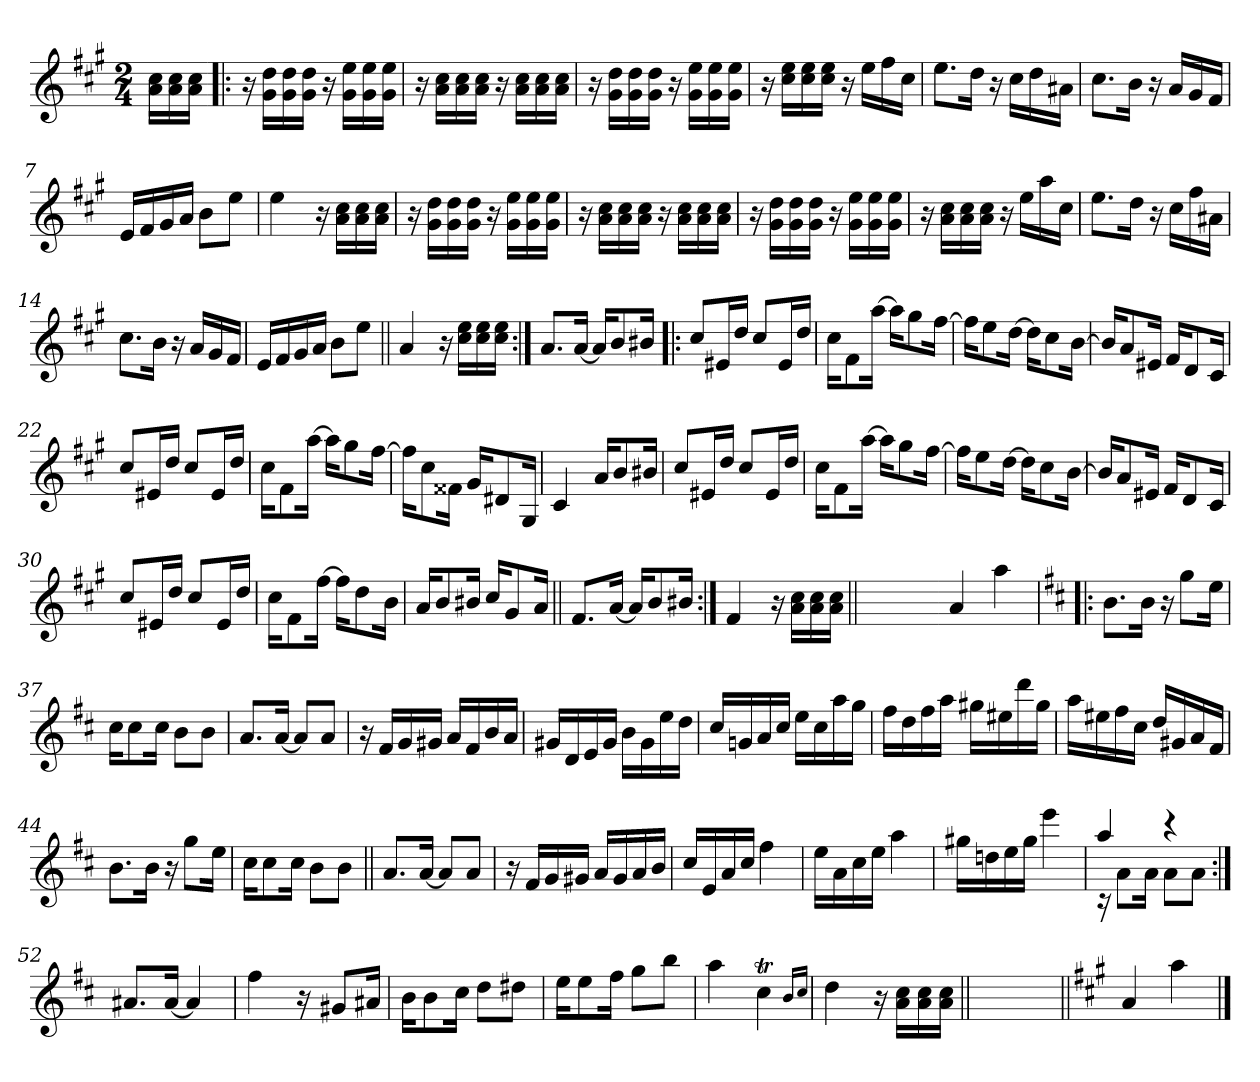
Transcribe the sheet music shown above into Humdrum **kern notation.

**kern
*part1
*staff1
*clefG2
*ITrd4c7
*k[f#c#]
*D:
*M2/4
=
16d\ 16f#\LL
16d\ 16f#\
16d\ 16f#\JJ
=1!|:
16r
16c#\ 16g\LL
16c#\ 16g\
16c#\ 16g\JJ
16r
16c#\ 16a\LL
16c#\ 16a\
16c#\ 16a\JJ
=2
16r
16d\ 16f#\LL
16d\ 16f#\
16d\ 16f#\JJ
16r
16d\ 16f#\LL
16d\ 16f#\
16d\ 16f#\JJ
=3
16r
16c#\ 16g\LL
16c#\ 16g\
16c#\ 16g\JJ
16r
16c#\ 16a\LL
16c#\ 16a\
16c#\ 16a\JJ
=4
16r
16f#\ 16a\LL
16f#\ 16a\
16f#\ 16a\JJ
16r
16a\LL
16b\
16f#\JJ
!!LO:LB:g=z
=5
8.a\L
16g\Jk
16r
16f#\LL
16g\
16d#X\JJ
=6
8.f#\L
16e\Jk
16r
16d/LL
16c#/
16B/JJ
=7
16A/LL
16B/
16c#/
16d/JJ
8e\L
8a\J
=8
4a\
16r
16d\ 16f#\LL
16d\ 16f#\
16d\ 16f#\JJ
=9
16r
16c#\ 16g\LL
16c#\ 16g\
16c#\ 16g\JJ
16r
16c#\ 16a\LL
16c#\ 16a\
16c#\ 16a\JJ
!!LO:LB:g=z
=10
16r
16d\ 16f#\LL
16d\ 16f#\
16d\ 16f#\JJ
16r
16d\ 16f#\LL
16d\ 16f#\
16d\ 16f#\JJ
=11
16r
16c#\ 16g\LL
16c#\ 16g\
16c#\ 16g\JJ
16r
16c#\ 16a\LL
16c#\ 16a\
16c#\ 16a\JJ
=12
16r
16d\ 16f#\LL
16d\ 16f#\
16d\ 16f#\JJ
16r
16a\LL
16dd\
16f#\JJ
=13
8.a\L
16g\Jk
16r
16f#\LL
16b\
16d#X\JJ
=14
8.f#\L
16e\Jk
16r
16d/LL
16c#/
16B/JJ
!!LO:LB:g=z
=15
16A/LL
16B/
16c#/
16d/JJ
8e\L
8a\J
=16||
4d/
16r
16f#\ 16a\LL
16f#\ 16a\
16f#\ 16a\JJ
=17:|!
8.d/L
[16d/Jk
16d/KL]
8e/
16e#X/Jk
=18!|:
8f#/L
16A#X/L
16g/JJ
8f#/L
16A#/L
16g/JJ
=19
16f#\KL
8B\
[16dd\Jk
16dd\KL]
8cc#\
[16b\Jk
!!LO:LB:g=z
=20
16b\KL]
8a\
[16g\Jk
16g\KL]
8f#\
[16e\Jk
=21
16e/KL]
8d/
16A#X/Jk
16B/KL
8G/
16F#/Jk
=22
8f#/L
16A#X/L
16g/JJ
8f#/L
16A#/L
16g/JJ
=23
16f#\KL
8B\
[16dd\Jk
16dd\KL]
8cc#\
[16b\Jk
=24
16b\KL]
8f#\
16B#X\Jk
16c#/KL
8G#X/
16C#/Jk
=25
4F#/
16d/KL
8e/
16e#X/Jk
!!LO:LB:g=z
=26
8f#/L
16A#X/L
16g/JJ
8f#/L
16A#/L
16g/JJ
=27
16f#\KL
8B\
[16dd\Jk
16dd\KL]
8cc#\
[16b\Jk
=28
16b\KL]
8a\
[16g\Jk
16g\KL]
8f#\
[16e\Jk
=29
16e/KL]
8d/
16A#X/Jk
16B/KL
8G/
16F#/Jk
=30
8f#/L
16A#X/L
16g/JJ
8f#/L
16A#/L
16g/JJ
!!LO:LB:g=z
=31
16f#\KL
8B\
[16b\Jk
16b\KL]
8g\
16e\Jk
=32
16d/KL
8e/
16e#X/Jk
16f#/KL
8c#/
16d/Jk
=33||
8.B/L
[16d/Jk
16d/KL]
8e/
16e#X/Jk
=34:|!
4B/
16r
16d\ 16f#\LL
16d\ 16f#\
16d\ 16f#\JJ
=34X1||
*stria0
2ryy
!!LO:LB:g=z
=35-
*stria5
4d/
4dd\
=36!|:
*k[f#]
*G:
8.e\L
16e\Jk
16r
8cc\L
16a\Jk
=37
16f#\KL
8f#\
16f#\Jk
8e\L
8e\J
=38
8.d/L
[16d/Jk
8d/L]
8d/J
=39
16r
16B/LL
16c/
16c#X/JJ
16d/LL
16B/
16e/
16d/JJ
!!LO:LB:g=z
=40
16c#X/LL
16G/
16A/
16c#/JJ
16e\LL
16c#\
16a\
16g\JJ
=41
16f#/LL
16cn/
16d/
16f#/JJ
16a\LL
16f#\
16dd\
16cc\JJ
=42
16b\LL
16g\
16b\
16dd\JJ
16cc#X\LL
16a#X\
16gg\
16cc#\JJ
=43
16dd\LL
16a#X\
16b\
16f#\JJ
16g/LL
16c#X/
16d/
16B/JJ
=44
8.e\L
16e\Jk
16r
8cc\L
16a\Jk
!!LO:PB:g=z
=45
16f#\KL
8f#\
16f#\Jk
8e\L
8e\J
=46||
8.d/L
[16d/Jk
8d/L]
8d/J
=47
16r
16B/LL
16c/
16c#X/JJ
16d/LL
16c#/
16d/
16e/JJ
=48
16f#/LL
16A/
16d/
16f#/JJ
4b\
=49
16a\LL
16d\
16f#\
16a\JJ
4dd\
!!LO:LB:g=z
=50
16cc#X\LL
16gn\
16a\
16cc#\JJ
4aa\
=51
*^
4dd/	16rc
.	8d\L
.	16d\Jk
4rbb	8d\L
.	8d\J
*v	*v
=52:|!
8.d#X/L
[16d#/Jk
4d#/]
=53
4b\
16r
8c#X/L
16d#X/Jk
=54
16e\KL
8e\
16f#\Jk
8g\L
8g#X\J
!!LO:LB:g=z
=55
16a\KL
8a\
16b\Jk
8cc\L
8ee\J
=56
4dd\
4f#t\
16qe/LL
16qf#TTT/JJ
=57
4g\
16r
16d\ 16f#\LL
16d\ 16f#\
16d\ 16f#\JJ
=58||
*stria0
2ryy
=59||
*stria5
*k[f#c#]
*D:
4d/
4dd\
==
*-
